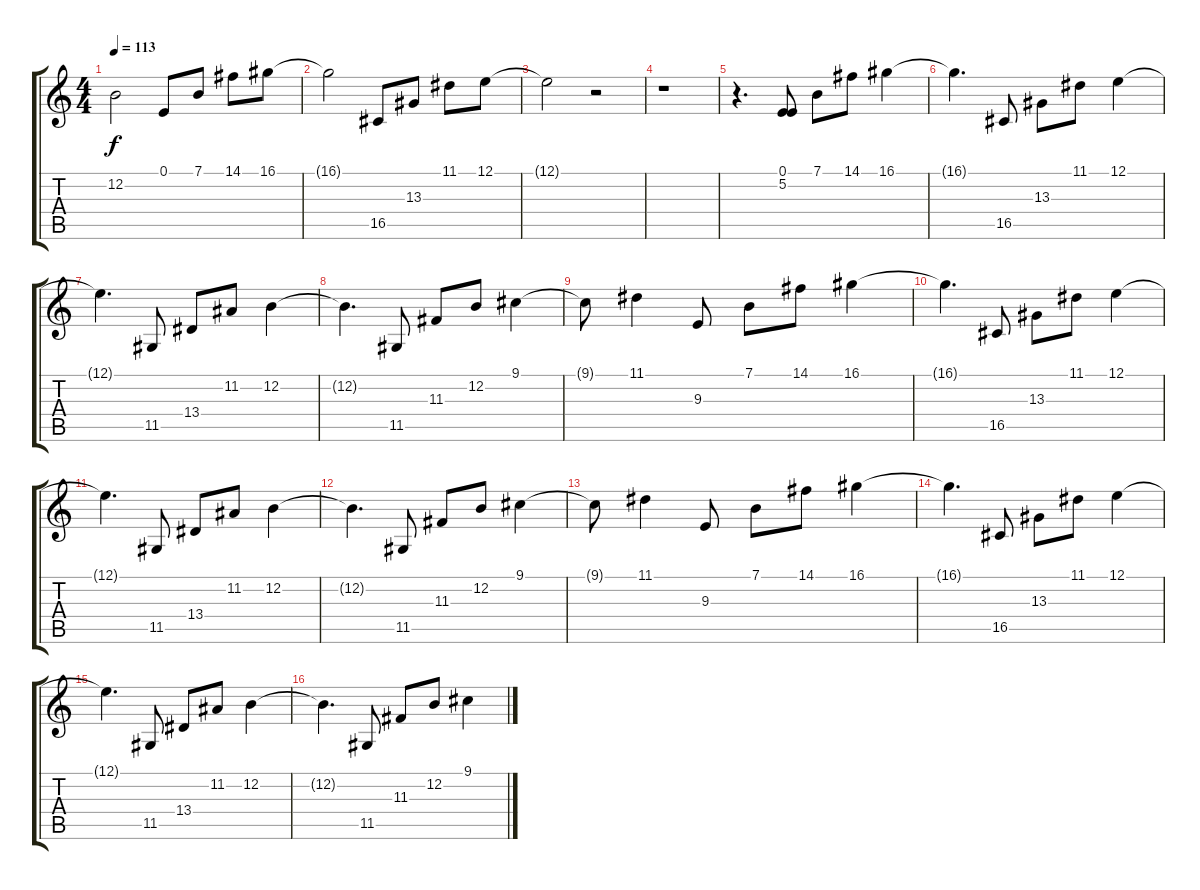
\track "" {instrument electricgrandpiano}
\staff {score tabs}
\tuning (E4 B3 G3 D3 A2 E2) {hide}
\ts (4 4)
\tempo 113
\clef g2
\ks c
12.2{t}.2{dy f} 0.1.8 7.1.8 14.1.8 16.1.8 |
16.1{t}.2 16.5.8 13.3.8 11.1.8 12.1.8 |
12.1{t}.2 r.2 |
r.1 |
r.4{d} (0.1 5.2).8 7.1.8 14.1.8 16.1.4 |
16.1{t}.4{d} 16.5.8 13.3.8 11.1.8 12.1.4 |
12.1{t}.4{d} 11.5.8 13.4.8 11.2.8 12.2.4 |
12.2{t}.4{d} 11.5.8 11.3.8 12.2.8 9.1.4 |
9.1{t}.8 11.1.4 9.3.8 7.1.8 14.1.8 16.1.4 |
16.1{t}.4{d} 16.5.8 13.3.8 11.1.8 12.1.4 |
12.1{t}.4{d} 11.5.8 13.4.8 11.2.8 12.2.4 |
12.2{t}.4{d} 11.5.8 11.3.8 12.2.8 9.1.4 |
9.1{t}.8 11.1.4 9.3.8 7.1.8 14.1.8 16.1.4 |
16.1{t}.4{d} 16.5.8 13.3.8 11.1.8 12.1.4 |
12.1{t}.4{d} 11.5.8 13.4.8 11.2.8 12.2.4 |
12.2{t}.4{d} 11.5.8 11.3.8 12.2.8 9.1.4
